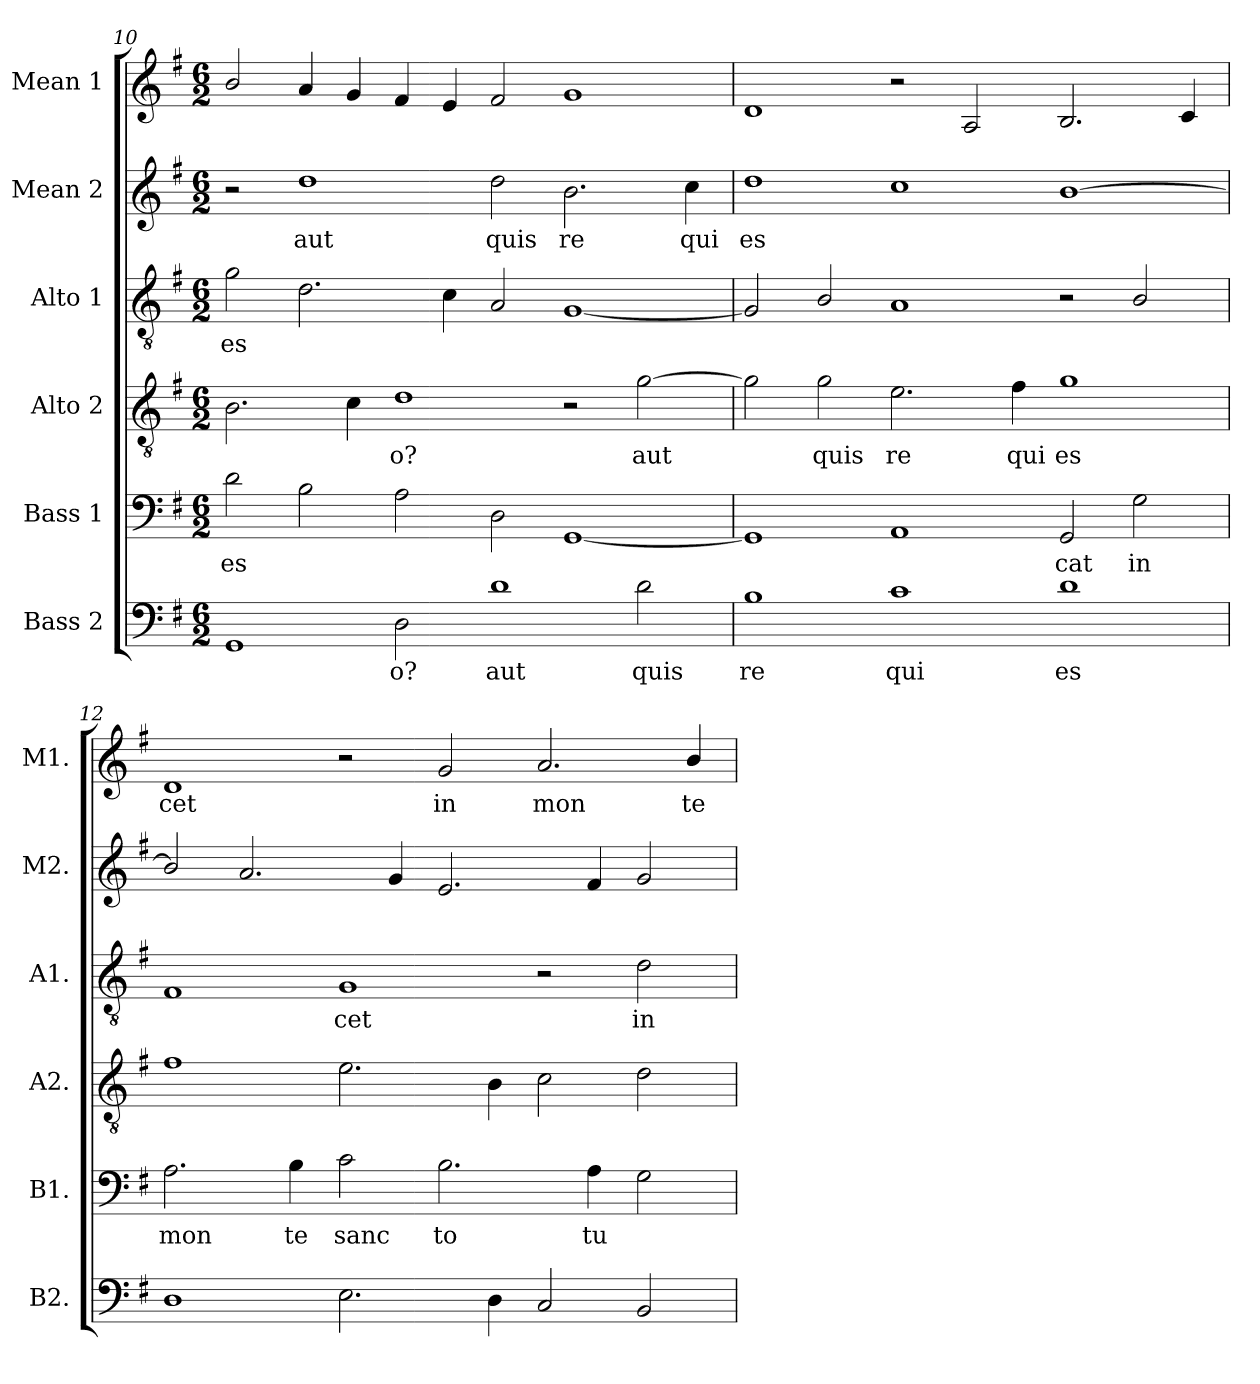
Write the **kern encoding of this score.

**kern	**text	**kern	**text	**kern	**text	**kern	**text	**kern	**text	**kern	**text
*part6	*part6	*part5	*part5	*part4	*part4	*part3	*part3	*part2	*part2	*part1	*part1
*staff6	*staff6	*staff5	*staff5	*staff4	*staff4	*staff3	*staff3	*staff2	*staff2	*staff1	*staff1
*I"Bass 2	*	*I"Bass 1	*	*I"Alto 2	*	*I"Alto 1	*	*I"Mean 2	*	*I"Mean 1	*
*I'B2.	*	*I'B1.	*	*I'A2.	*	*I'A1.	*	*I'M2.	*	*I'M1.	*
*clefF4	*	*clefF4	*	*clefGv2	*	*clefGv2	*	*clefG2	*	*clefG2	*
*	*	*	*	*ITrd7c12	*	*ITrd7c12	*	*	*	*	*
*k[f#]	*	*k[f#]	*	*k[f#]	*	*k[f#]	*	*k[f#]	*	*k[f#]	*
*G:	*	*G:	*	*G:	*	*G:	*	*G:	*	*G:	*
*M6/2	*	*M6/2	*	*M6/2	*	*M6/2	*	*M6/2	*	*M6/2	*
=10	=10	=10	=10	=10	=10	=10	=10	=10	=10	=10	=10
!	!	!	!LO:LY:b:color=#000000	!	!	!	!	!	!	!	!
!	!	!	!	!	!	!	!LO:LY:b:color=#000000	!	!	!	!
1GGi	.	2di\	es	2.BBi\	.	2Gi\	es	2r	.	2bi/	.
!	!	!	!	!	!	!	!	!	!LO:LY:b:color=#000000	!	!
.	.	2Bi\	.	.	.	2.Di\	.	1ddi	aut	4ai/	.
.	.	.	.	4Ci\	.	.	.	.	.	4gi/	.
!	!LO:LY:b:color=#000000	!	!	!	!	!	!	!	!	!	!
!	!	!	!	!	!LO:LY:b:color=#000000	!	!	!	!	!	!
2Di\	o?	2Ai\	.	1Di	o?	.	.	.	.	4f#i/	.
.	.	.	.	.	.	4Ci\	.	.	.	4ei/	.
!	!LO:LY:b:color=#000000	!	!	!	!	!	!	!	!	!	!
!	!	!	!	!	!	!	!	!	!LO:LY:b:color=#000000	!	!
1di	aut	2Di\	.	.	.	2AAi/	.	2ddi\	quis	2f#i/	.
!	!	!	!	!	!	!	!	!	!LO:LY:b:color=#000000	!	!
.	.	[<1GGi	.	2r	.	[<1GGi	.	2.bi\	re	1gi	.
!	!LO:LY:b:color=#000000	!	!	!	!	!	!	!	!	!	!
!	!	!	!	!	!LO:LY:b:color=#000000	!	!	!	!	!	!
2di\	quis	.	.	[>2Gi\	aut	.	.	.	.	.	.
!	!	!	!	!	!	!	!	!	!LO:LY:b:color=#000000	!	!
.	.	.	.	.	.	.	.	4cci\	qui	.	.
=11	=11	=11	=11	=11	=11	=11	=11	=11	=11	=11	=11
!	!LO:LY:b:color=#000000	!	!	!	!	!	!	!	!	!	!
!	!	!	!	!	!	!	!	!	!LO:LY:b:color=#000000	!	!
1Bi	re	1GGi]	.	2Gi\]	.	2GGi/]	.	1ddi	es	1di	.
!	!	!	!	!	!LO:LY:b:color=#000000	!	!	!	!	!	!
.	.	.	.	2Gi\	quis	2BBi/	.	.	.	.	.
!	!LO:LY:b:color=#000000	!	!	!	!	!	!	!	!	!	!
!	!	!	!	!	!LO:LY:b:color=#000000	!	!	!	!	!	!
1ci	qui	1AAi	.	2.Ei\	re	1AAi	.	1cci	.	2r	.
.	.	.	.	.	.	.	.	.	.	2Ai/	.
!	!	!	!	!	!LO:LY:b:color=#000000	!	!	!	!	!	!
.	.	.	.	4F#i\	qui	.	.	.	.	.	.
!	!LO:LY:b:color=#000000	!	!	!	!	!	!	!	!	!	!
!	!	!	!LO:LY:b:color=#000000	!	!	!	!	!	!	!	!
!	!	!	!	!	!LO:LY:b:color=#000000	!	!	!	!	!	!
1di	es	2GGi/	cat	1Gi	es	2r	.	[<1bi	.	2.Bi/	.
!	!	!	!LO:LY:b:color=#000000	!	!	!	!	!	!	!	!
.	.	2Gi\	in	.	.	2BBi/	.	.	.	.	.
.	.	.	.	.	.	.	.	.	.	4ci/	.
=12	=12	=12	=12	=12	=12	=12	=12	=12	=12	=12	=12
!	!	!	!LO:LY:b:color=#000000	!	!	!	!	!	!	!	!
!	!	!	!	!	!	!	!	!	!	!	!LO:LY:b:color=#000000
1Di	.	2.Ai\	mon	1F#i	.	1FF#i	.	2bi/]	.	1di	cet
.	.	.	.	.	.	.	.	2.ai/	.	.	.
!	!	!	!LO:LY:b:color=#000000	!	!	!	!	!	!	!	!
.	.	4Bi\	te	.	.	.	.	.	.	.	.
!	!	!	!LO:LY:b:color=#000000	!	!	!	!	!	!	!	!
!	!	!	!	!	!	!	!LO:LY:b:color=#000000	!	!	!	!
2.Ei\	.	2ci\	sanc	2.Ei\	.	1GGi	cet	.	.	2r	.
.	.	.	.	.	.	.	.	4gi/	.	.	.
!	!	!	!LO:LY:b:color=#000000	!	!	!	!	!	!	!	!
!	!	!	!	!	!	!	!	!	!	!	!LO:LY:b:color=#000000
.	.	2.Bi\	to	.	.	.	.	2.ei/	.	2gi/	in
4Di\	.	.	.	4BBi\	.	.	.	.	.	.	.
!	!	!	!	!	!	!	!	!	!	!	!LO:LY:b:color=#000000
2Ci/	.	.	.	2Ci\	.	2r	.	.	.	2.ai/	mon
!	!	!	!LO:LY:b:color=#000000	!	!	!	!	!	!	!	!
.	.	4Ai\	tu	.	.	.	.	4f#i/	.	.	.
!	!	!	!	!	!	!	!LO:LY:b:color=#000000	!	!	!	!
2BBi/	.	2Gi\	.	2Di\	.	2Di\	in	2gi/	.	.	.
!	!	!	!	!	!	!	!	!	!	!	!LO:LY:b:color=#000000
.	.	.	.	.	.	.	.	.	.	4bi/	te
=	=	=	=	=	=	=	=	=	=	=	=
*-	*-	*-	*-	*-	*-	*-	*-	*-	*-	*-	*-
